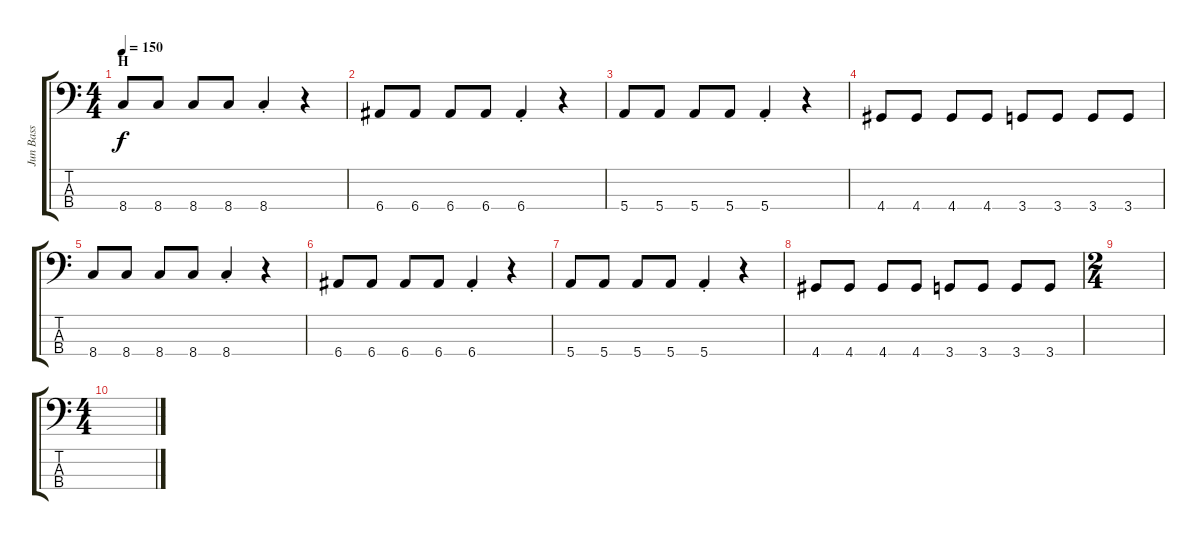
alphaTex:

\track ("Jun Bass" "Jun Bass") {instrument electricbassfinger}
\staff {score tabs}
\tuning (G2 D2 A1 E1) {hide}
\ts (4 4)
\section ("" "H")
\tempo 150
\clef f4
\ks c
8.4.8{dy f} 8.4.8 8.4.8 8.4.8 8.4{st}.4 r.4 |
6.4.8 6.4.8 6.4.8 6.4.8 6.4{st}.4 r.4 |
5.4.8 5.4.8 5.4.8 5.4.8 5.4{st}.4 r.4 |
4.4.8 4.4.8 4.4.8 4.4.8 3.4.8 3.4.8 3.4.8 3.4.8 |
8.4.8 8.4.8 8.4.8 8.4.8 8.4{st}.4 r.4 |
6.4.8 6.4.8 6.4.8 6.4.8 6.4{st}.4 r.4 |
5.4.8 5.4.8 5.4.8 5.4.8 5.4{st}.4 r.4 |
4.4.8 4.4.8 4.4.8 4.4.8 3.4.8 3.4.8 3.4.8 3.4.8 |
\ts (2 4)
|
\ts (4 4)
